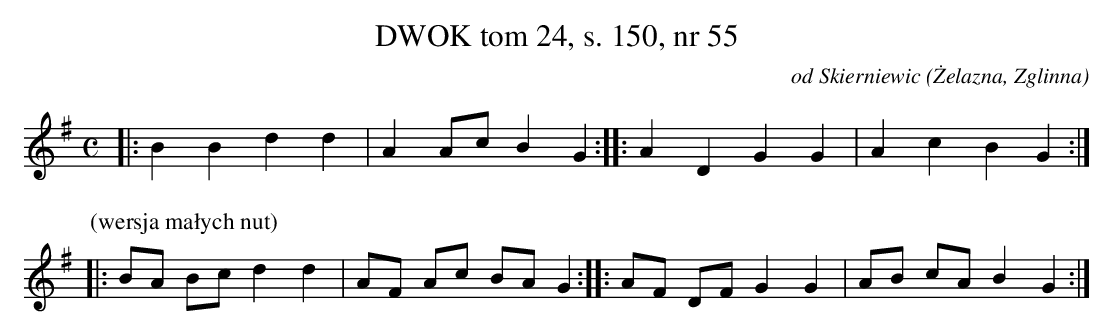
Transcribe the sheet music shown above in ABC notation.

X:1
T: DWOK tom 24, s. 150, nr 55
O: od Skierniewic (Żelazna, Zglinna)
L: 1/16
M: C
K: G
|:B4 B4 d4 d4 | A4 A2c2 B4 G4 :: A4 D4 G4 G4 | A4 c4 B4 G4 :|
P:(wersja małych nut)
|:B2A2 B2c2 d4 d4 | A2F2 A2c2 B2A2 G4 :: A2F2 D2F2 G4 G4 | A2B2 c2A2 B4 G4 :|
